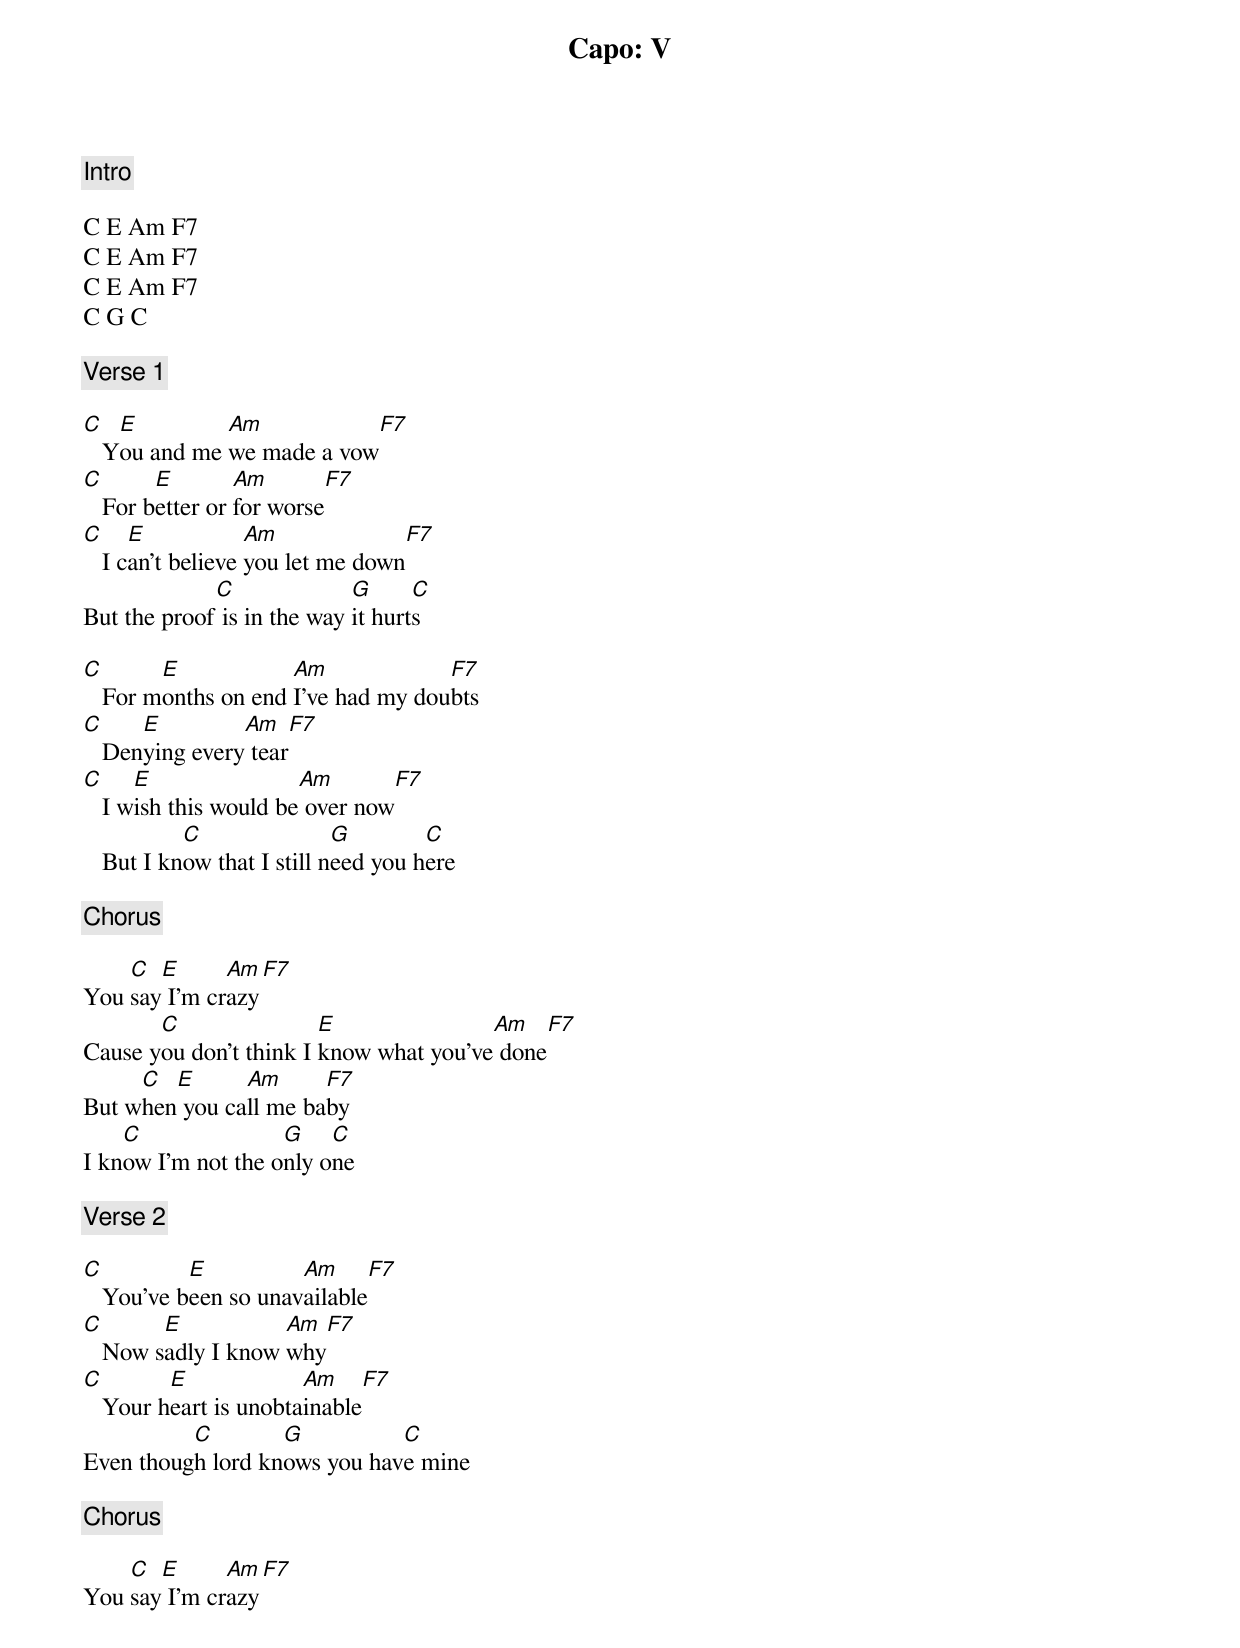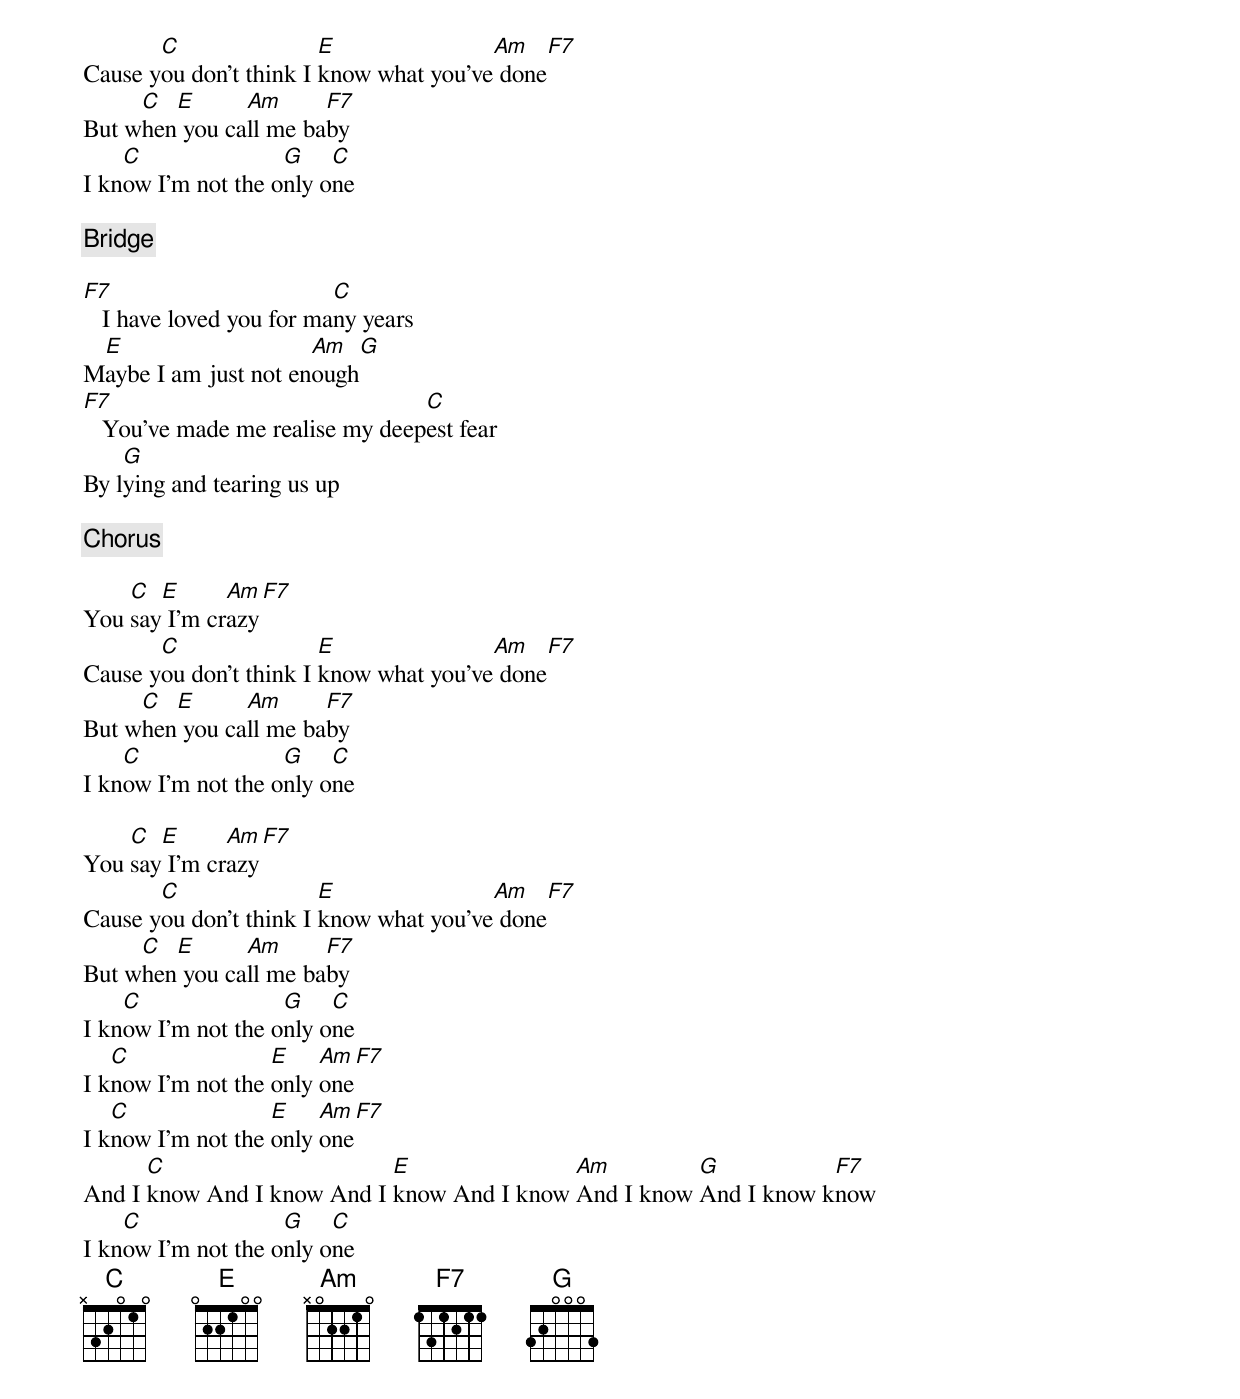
Capo: V
[Intro]

C E Am F7
C E Am F7
C E Am F7
C G C

[Verse 1]

C   E         Am           F7
   You and me we made a vow
C       E        Am       F7
   For better or for worse
C     E            Am             F7
   I can't believe you let me down
             C              G      C
But the proof is in the way it hurts

C       E            Am             F7
   For months on end I've had my doubts
C     E         Am       F7
   Denying every tear
C     E                Am         F7
   I wish this would be over now
           C                G        C
   But I know that I still need you here

[Chorus]

    C  E      Am   F7
You say I'm crazy
       C                E               Am    F7
Cause you don't think I know what you've done
     C  E      Am      F7
But when you call me baby
    C               G    C
I know I'm not the only one

[Verse 2]

C          E          Am       F7
   You've been so unavailable
C       E           Am         F7
   Now sadly I know why
C        E             Am      F7
   Your heart is unobtainable
          C        G          C
Even though lord knows you have mine

[Chorus]

    C  E      Am   F7
You say I'm crazy
       C                E               Am    F7
Cause you don't think I know what you've done
     C  E      Am      F7
But when you call me baby
    C               G    C
I know I'm not the only one

[Bridge]

F7                        C
   I have loved you for many years
 E                    Am      G
Maybe I am just not enough
F7                               C
   You've made me realise my deepest fear
    G
By lying and tearing us up

[Chorus]

    C  E      Am   F7
You say I'm crazy
       C                E               Am    F7
Cause you don't think I know what you've done
     C  E      Am      F7
But when you call me baby
    C               G    C
I know I'm not the only one

    C  E      Am   F7
You say I'm crazy
       C                E               Am    F7
Cause you don't think I know what you've done
     C  E      Am      F7
But when you call me baby
    C               G    C
I know I'm not the only one
   C               E    Am      F7
I know I'm not the only one
   C               E    Am      F7
I know I'm not the only one
      C                     E               Am         G           F7
And I know And I know And I know And I know And I know And I know know
    C               G    C
I know I'm not the only one
